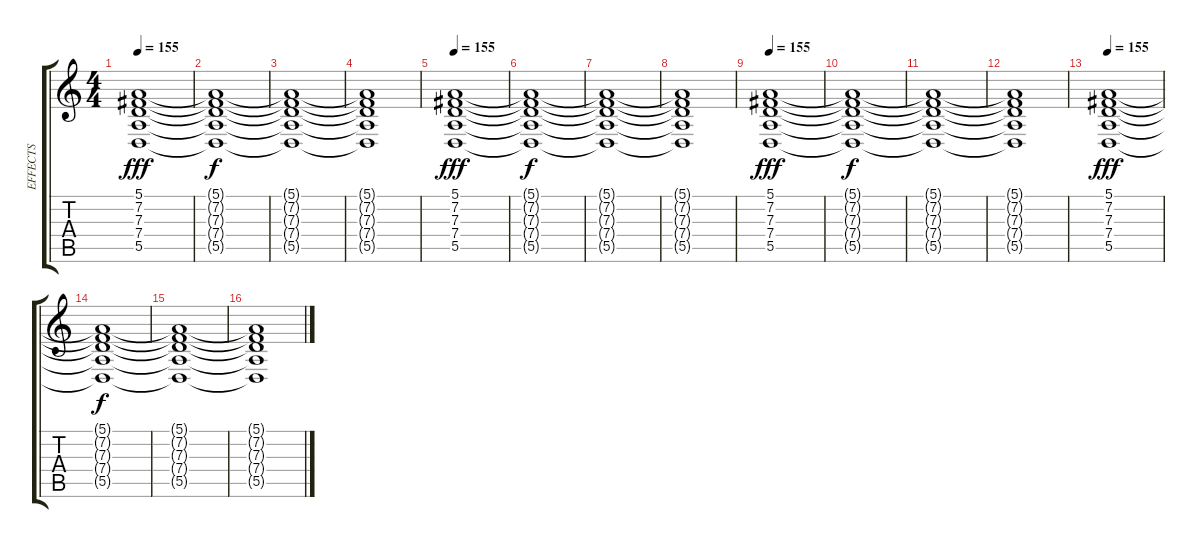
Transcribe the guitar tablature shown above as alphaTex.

\track ("EFFECTS" "EFFECTS") {instrument fx6goblins}
\staff {score tabs}
\tuning (E4 B3 G3 D3 A2 E2) {hide}
\ts (4 4)
\tempo 155
\clef g2
\ks c
(5.1 7.2 7.3 7.4 5.5).1{dy fff} |
(5.1{t} 7.2{t} 7.3{t} 7.4{t} 5.5{t}).1{dy f} |
(5.1{t} 7.2{t} 7.3{t} 7.4{t} 5.5{t}).1 |
(5.1{t} 7.2{t} 7.3{t} 7.4{t} 5.5{t}).1 |
\tempo 155
(5.1 7.2 7.3 7.4 5.5).1{dy fff} |
(5.1{t} 7.2{t} 7.3{t} 7.4{t} 5.5{t}).1{dy f} |
(5.1{t} 7.2{t} 7.3{t} 7.4{t} 5.5{t}).1 |
(5.1{t} 7.2{t} 7.3{t} 7.4{t} 5.5{t}).1 |
\tempo 155
(5.1 7.2 7.3 7.4 5.5).1{dy fff} |
(5.1{t} 7.2{t} 7.3{t} 7.4{t} 5.5{t}).1{dy f} |
(5.1{t} 7.2{t} 7.3{t} 7.4{t} 5.5{t}).1 |
(5.1{t} 7.2{t} 7.3{t} 7.4{t} 5.5{t}).1 |
\tempo 155
(5.1 7.2 7.3 7.4 5.5).1{dy fff} |
(5.1{t} 7.2{t} 7.3{t} 7.4{t} 5.5{t}).1{dy f} |
(5.1{t} 7.2{t} 7.3{t} 7.4{t} 5.5{t}).1 |
(5.1{t} 7.2{t} 7.3{t} 7.4{t} 5.5{t}).1
